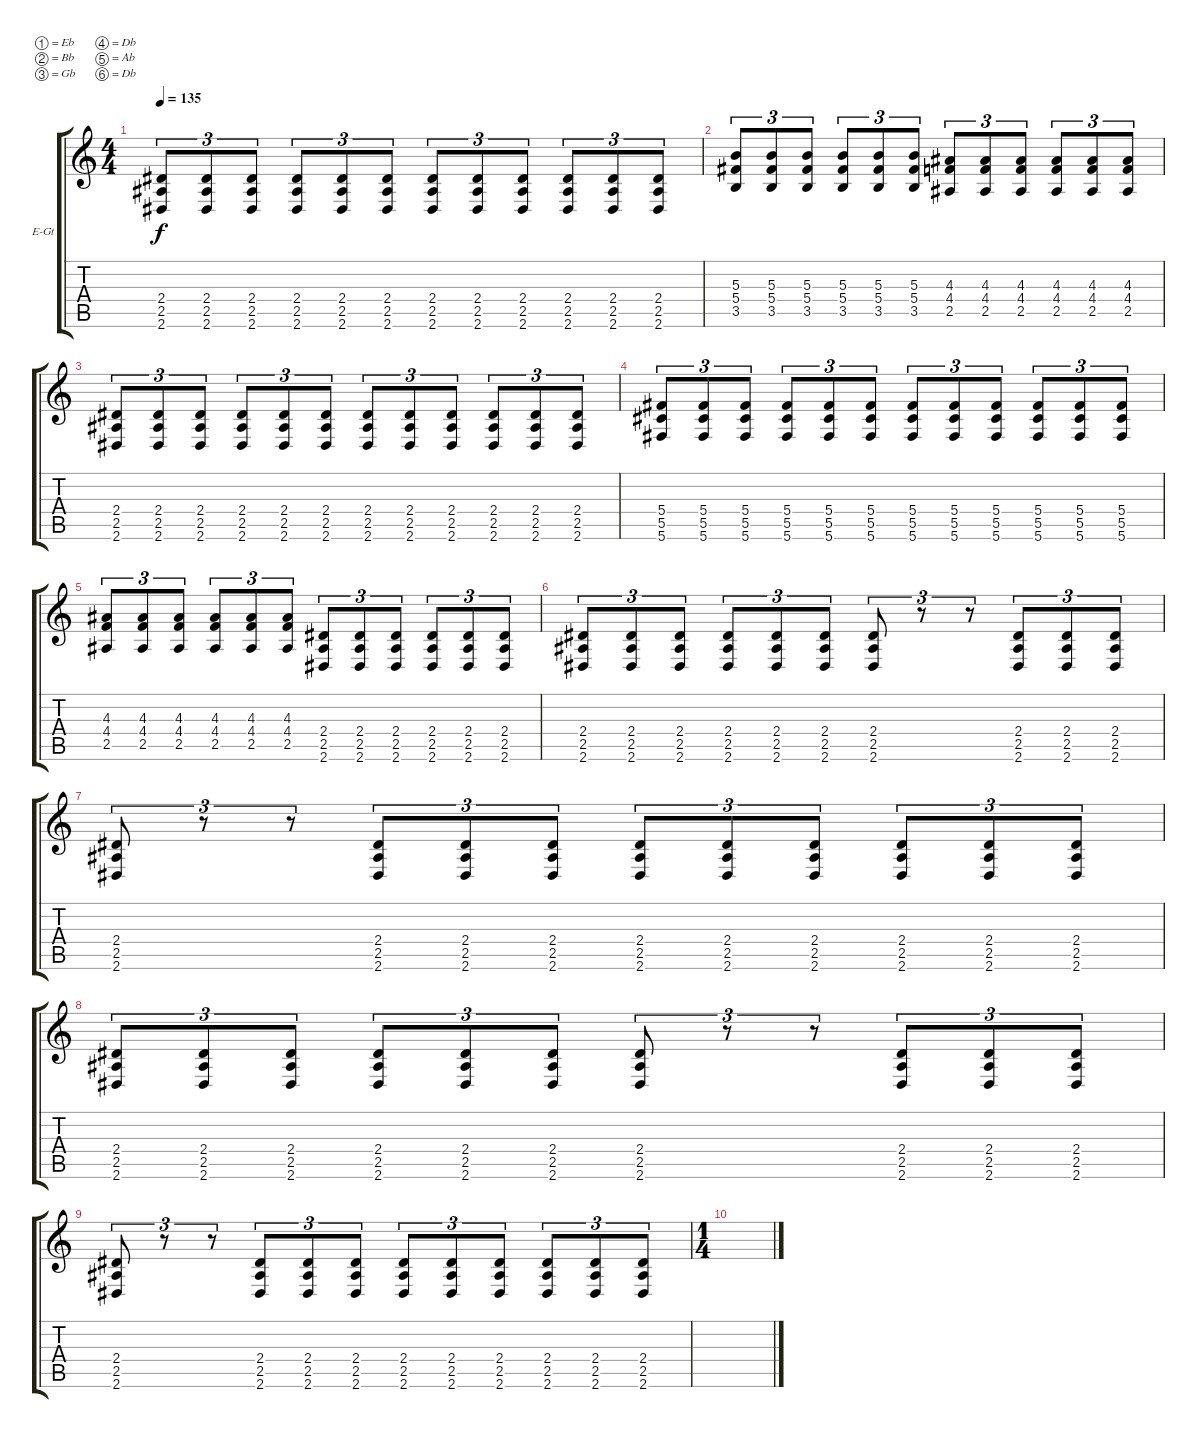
\bracketExtendMode groupsimilarinstruments
\firstSystemTrackNameOrientation horizontal
\otherSystemsTrackNameOrientation horizontal
\track ("Electric Guitar" "E-Gt") {instrument distortionguitar}
\staff {score tabs}
\tuning (Eb4 Bb3 Gb3 Db3 Ab2 Db2)
\ts (4 4)
\tempo 135
\clef g2
\scale
0.333333
\ks c
(2.4 2.5 2.6).8{tu (3 2) dy f} (2.4 2.5 2.6).8{tu (3 2)} (2.4 2.5 2.6).8{tu (3 2)} (2.4 2.5 2.6).8{tu (3 2)} (2.4 2.5 2.6).8{tu (3 2)} (2.4 2.5 2.6).8{tu (3 2)} (2.4 2.5 2.6).8{tu (3 2)} (2.4 2.5 2.6).8{tu (3 2)} (2.4 2.5 2.6).8{tu (3 2)} (2.4 2.5 2.6).8{tu (3 2)} (2.4 2.5 2.6).8{tu (3 2)} (2.4 2.5 2.6).8{tu (3 2)} |
\scale
0.333333 (5.3 5.4 3.5).8{tu (3 2)} (5.3 5.4 3.5).8{tu (3 2)} (5.3 5.4 3.5).8{tu (3 2)} (5.3 5.4 3.5).8{tu (3 2)} (5.3 5.4 3.5).8{tu (3 2)} (5.3 5.4 3.5).8{tu (3 2)} (4.3 4.4 2.5).8{tu (3 2)} (4.3 4.4 2.5).8{tu (3 2)} (4.3 4.4 2.5).8{tu (3 2)} (4.3 4.4 2.5).8{tu (3 2)} (4.3 4.4 2.5).8{tu (3 2)} (4.3 4.4 2.5).8{tu (3 2)} |
\scale
0.333333 (2.4 2.5 2.6).8{tu (3 2)} (2.4 2.5 2.6).8{tu (3 2)} (2.4 2.5 2.6).8{tu (3 2)} (2.4 2.5 2.6).8{tu (3 2)} (2.4 2.5 2.6).8{tu (3 2)} (2.4 2.5 2.6).8{tu (3 2)} (2.4 2.5 2.6).8{tu (3 2)} (2.4 2.5 2.6).8{tu (3 2)} (2.4 2.5 2.6).8{tu (3 2)} (2.4 2.5 2.6).8{tu (3 2)} (2.4 2.5 2.6).8{tu (3 2)} (2.4 2.5 2.6).8{tu (3 2)} |
\scale
0.333333 (5.4 5.5 5.6).8{tu (3 2)} (5.4 5.5 5.6).8{tu (3 2)} (5.4 5.5 5.6).8{tu (3 2)} (5.4 5.5 5.6).8{tu (3 2)} (5.4 5.5 5.6).8{tu (3 2)} (5.4 5.5 5.6).8{tu (3 2)} (5.4 5.5 5.6).8{tu (3 2)} (5.4 5.5 5.6).8{tu (3 2)} (5.4 5.5 5.6).8{tu (3 2)} (5.4 5.5 5.6).8{tu (3 2)} (5.4 5.5 5.6).8{tu (3 2)} (5.4 5.5 5.6).8{tu (3 2)} |
\scale
0.333333 (4.3 4.4 2.5).8{tu (3 2)} (4.3 4.4 2.5).8{tu (3 2)} (4.3 4.4 2.5).8{tu (3 2)} (4.3 4.4 2.5).8{tu (3 2)} (4.3 4.4 2.5).8{tu (3 2)} (4.3 4.4 2.5).8{tu (3 2)} (2.4 2.5 2.6).8{tu (3 2)} (2.4 2.5 2.6).8{tu (3 2)} (2.4 2.5 2.6).8{tu (3 2)} (2.4 2.5 2.6).8{tu (3 2)} (2.4 2.5 2.6).8{tu (3 2)} (2.4 2.5 2.6).8{tu (3 2)} |
\scale
0.333333 (2.4 2.5 2.6).8{tu (3 2)} (2.4 2.5 2.6).8{tu (3 2)} (2.4 2.5 2.6).8{tu (3 2)} (2.4 2.5 2.6).8{tu (3 2)} (2.4 2.5 2.6).8{tu (3 2)} (2.4 2.5 2.6).8{tu (3 2)} (2.4 2.5 2.6).8{tu (3 2)} r.8{tu (3 2)} r.8{tu (3 2)} (2.4 2.5 2.6).8{tu (3 2)} (2.4 2.5 2.6).8{tu (3 2)} (2.4 2.5 2.6).8{tu (3 2)} |
\scale
0.333333 (2.4 2.5 2.6).8{tu (3 2)} r.8{tu (3 2)} r.8{tu (3 2)} (2.4 2.5 2.6).8{tu (3 2)} (2.4 2.5 2.6).8{tu (3 2)} (2.4 2.5 2.6).8{tu (3 2)} (2.4 2.5 2.6).8{tu (3 2)} (2.4 2.5 2.6).8{tu (3 2)} (2.4 2.5 2.6).8{tu (3 2)} (2.4 2.5 2.6).8{tu (3 2)} (2.4 2.5 2.6).8{tu (3 2)} (2.4 2.5 2.6).8{tu (3 2)} |
\scale
0.333333 (2.4 2.5 2.6).8{tu (3 2)} (2.4 2.5 2.6).8{tu (3 2)} (2.4 2.5 2.6).8{tu (3 2)} (2.4 2.5 2.6).8{tu (3 2)} (2.4 2.5 2.6).8{tu (3 2)} (2.4 2.5 2.6).8{tu (3 2)} (2.4 2.5 2.6).8{tu (3 2)} r.8{tu (3 2)} r.8{tu (3 2)} (2.4 2.5 2.6).8{tu (3 2)} (2.4 2.5 2.6).8{tu (3 2)} (2.4 2.5 2.6).8{tu (3 2)} |
\scale
0.333333 (2.4 2.5 2.6).8{tu (3 2)} r.8{tu (3 2)} r.8{tu (3 2)} (2.4 2.5 2.6).8{tu (3 2)} (2.4 2.5 2.6).8{tu (3 2)} (2.4 2.5 2.6).8{tu (3 2)} (2.4 2.5 2.6).8{tu (3 2)} (2.4 2.5 2.6).8{tu (3 2)} (2.4 2.5 2.6).8{tu (3 2)} (2.4 2.5 2.6).8{tu (3 2)} (2.4 2.5 2.6).8{tu (3 2)} (2.4 2.5 2.6).8{tu (3 2)} |
\ts (1 4)
\beaming (8 2)
